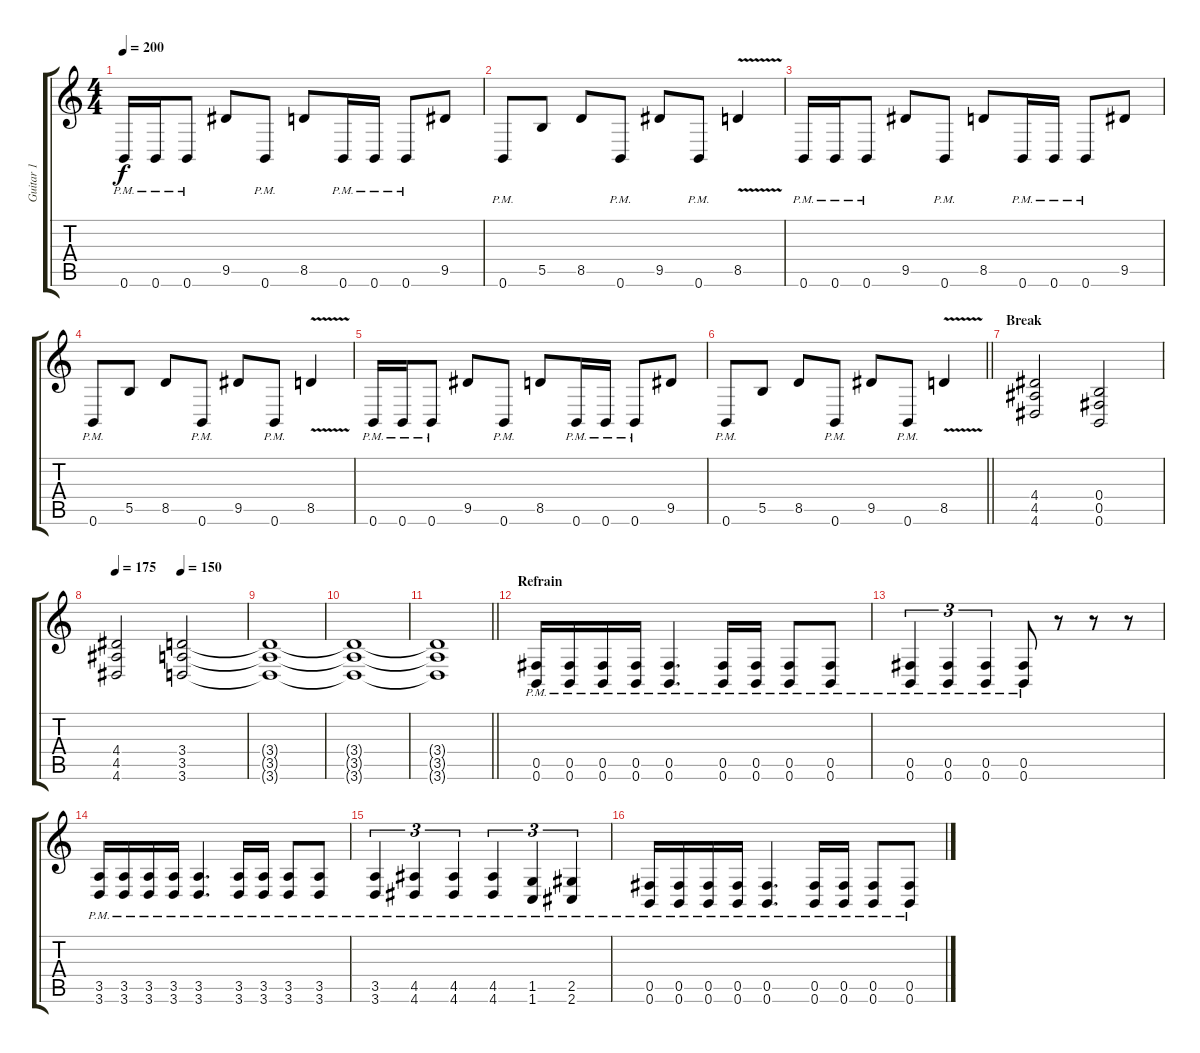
\track ("Guitar 1" "Guitar 1") {instrument distortionguitar}
\staff {score tabs}
\tuning (Db4 Ab3 E3 B2 Gb2 B1) {hide}
\ts (4 4)
\tempo 200
\clef g2
\ks c
0.6{pm}.16{dy f} 0.6{pm}.16 0.6{pm}.8 9.5.8 0.6{pm}.8 8.5.8 0.6{pm}.16 0.6{pm}.16 0.6{pm}.8 9.5.8 |
0.6{pm}.8 5.5.8 8.5.8 0.6{pm}.8 9.5.8 0.6{pm}.8 8.5{v}.4 |
0.6{pm}.16 0.6{pm}.16 0.6{pm}.8 9.5.8 0.6{pm}.8 8.5.8 0.6{pm}.16 0.6{pm}.16 0.6{pm}.8 9.5.8 |
0.6{pm}.8 5.5.8 8.5.8 0.6{pm}.8 9.5.8 0.6{pm}.8 8.5{v}.4 |
0.6{pm}.16 0.6{pm}.16 0.6{pm}.8 9.5.8 0.6{pm}.8 8.5.8 0.6{pm}.16 0.6{pm}.16 0.6{pm}.8 9.5.8 |
\barLineRight lightlight
0.6{pm}.8 5.5.8 8.5.8 0.6{pm}.8 9.5.8 0.6{pm}.8 8.5{v}.4 |
\section ("" "Break")
(4.4 4.5 4.6).2 (0.4 0.5 0.6).2 |
\tempo 175
\tempo (150 0.5)
(4.4 4.5 4.6).2 (3.4 3.5 3.6).2 |
(3.4{t} 3.5{t} 3.6{t}).1 |
(3.4{t} 3.5{t} 3.6{t}).1 |
\barLineRight lightlight
(3.4{t} 3.5{t} 3.6{t}).1 |
\section ("" "Refrain")
(0.5{pm} 0.6{pm}).16 (0.5{pm} 0.6{pm}).16 (0.5{pm} 0.6{pm}).16 (0.5{pm} 0.6{pm}).16 (0.5{pm} 0.6{pm}).4{d} (0.5{pm} 0.6{pm}).16 (0.5{pm} 0.6{pm}).16 (0.5{pm} 0.6{pm}).8 (0.5{pm} 0.6{pm}).8 |
(0.5{pm} 0.6{pm}).4{tu (3 2)} (0.5{pm} 0.6{pm}).4{tu (3 2)} (0.5{pm} 0.6{pm}).4{tu (3 2)} (0.5{pm} 0.6{pm}).8 r.8 r.8 r.8 |
(3.5{pm} 3.6{pm}).16 (3.5{pm} 3.6{pm}).16 (3.5{pm} 3.6{pm}).16 (3.5{pm} 3.6{pm}).16 (3.5{pm} 3.6{pm}).4{d} (3.5{pm} 3.6{pm}).16 (3.5{pm} 3.6{pm}).16 (3.5{pm} 3.6{pm}).8 (3.5{pm} 3.6{pm}).8 |
(3.5{pm} 3.6{pm}).4{tu (3 2)} (4.5{pm} 4.6{pm}).4{tu (3 2)} (4.5{pm} 4.6{pm}).4{tu (3 2)} (4.5{pm} 4.6{pm}).4{tu (3 2)} (1.5{pm} 1.6{pm}).4{tu (3 2)} (2.5{pm} 2.6{pm}).4{tu (3 2)} |
(0.5{pm} 0.6{pm}).16 (0.5{pm} 0.6{pm}).16 (0.5{pm} 0.6{pm}).16 (0.5{pm} 0.6{pm}).16 (0.5{pm} 0.6{pm}).4{d} (0.5{pm} 0.6{pm}).16 (0.5{pm} 0.6{pm}).16 (0.5{pm} 0.6{pm}).8 (0.5{pm} 0.6{pm}).8
